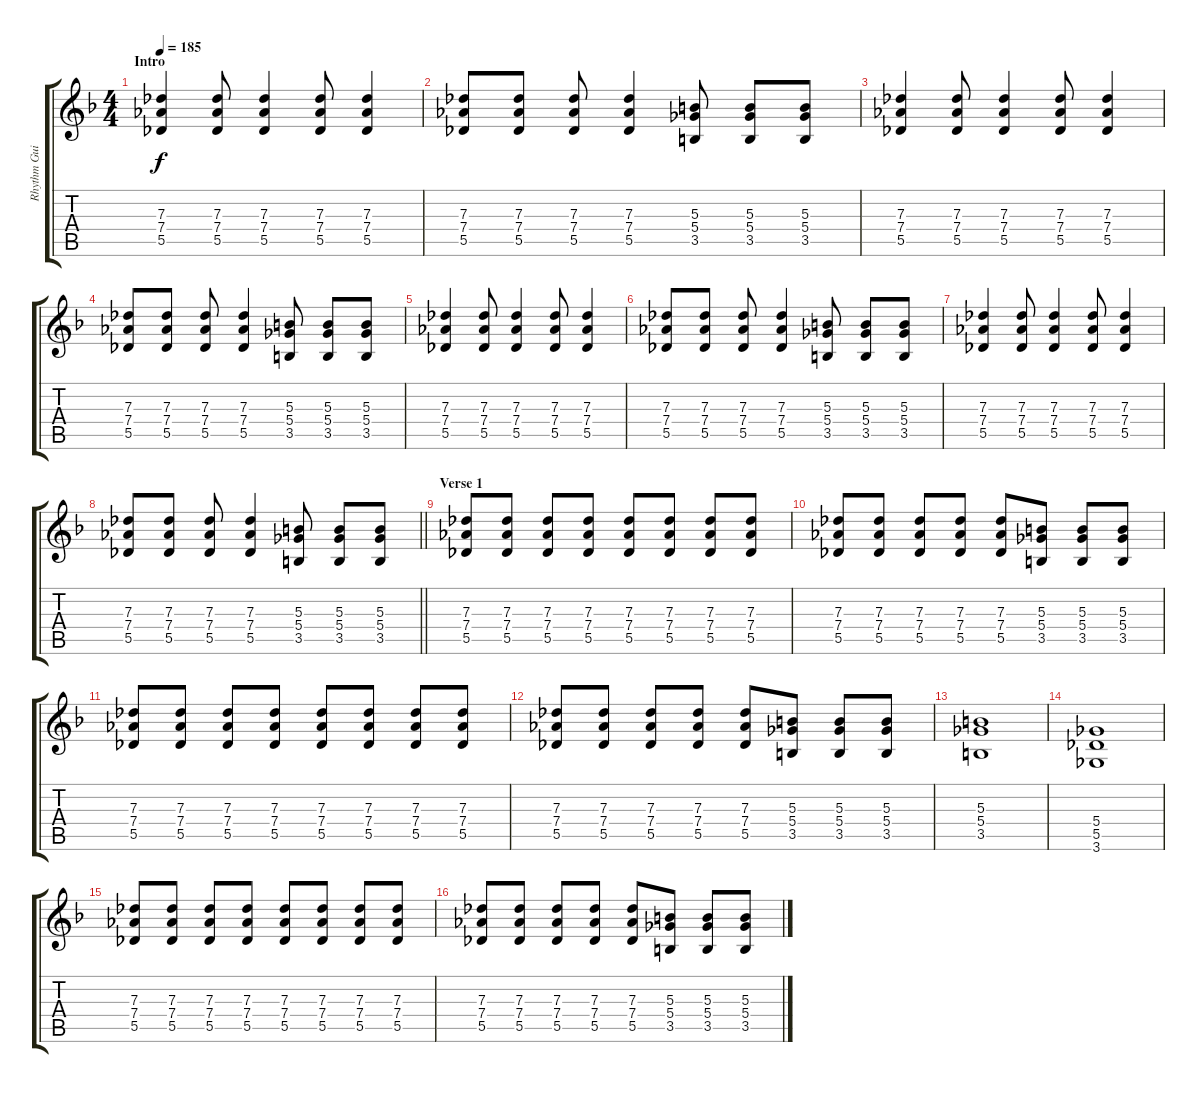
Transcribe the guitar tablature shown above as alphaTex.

\track ("Rhythm Guitar" "Rhythm Gui") {instrument distortionguitar}
\staff {score tabs}
\tuning (Eb4 Bb3 Gb3 Db3 Ab2 Eb2) {hide}
\ts (4 4)
\section ("" "Intro")
\tempo 185
\clef g2
\ks f
(7.3 7.4 5.5).4{dy f instrument distortionguitar} (7.3 7.4 5.5).8 (7.3 7.4 5.5).4 (7.3 7.4 5.5).8 (7.3 7.4 5.5).4 |
(7.3 7.4 5.5).8 (7.3 7.4 5.5).8 (7.3 7.4 5.5).8 (7.3 7.4 5.5).4 (5.3 5.4 3.5).8 (5.3 5.4 3.5).8 (5.3 5.4 3.5).8 |
(7.3 7.4 5.5).4 (7.3 7.4 5.5).8 (7.3 7.4 5.5).4 (7.3 7.4 5.5).8 (7.3 7.4 5.5).4 |
(7.3 7.4 5.5).8 (7.3 7.4 5.5).8 (7.3 7.4 5.5).8 (7.3 7.4 5.5).4 (5.3 5.4 3.5).8 (5.3 5.4 3.5).8 (5.3 5.4 3.5).8 |
(7.3 7.4 5.5).4 (7.3 7.4 5.5).8 (7.3 7.4 5.5).4 (7.3 7.4 5.5).8 (7.3 7.4 5.5).4 |
(7.3 7.4 5.5).8 (7.3 7.4 5.5).8 (7.3 7.4 5.5).8 (7.3 7.4 5.5).4 (5.3 5.4 3.5).8 (5.3 5.4 3.5).8 (5.3 5.4 3.5).8 |
(7.3 7.4 5.5).4 (7.3 7.4 5.5).8 (7.3 7.4 5.5).4 (7.3 7.4 5.5).8 (7.3 7.4 5.5).4 |
\barLineRight lightlight
(7.3 7.4 5.5).8 (7.3 7.4 5.5).8 (7.3 7.4 5.5).8 (7.3 7.4 5.5).4 (5.3 5.4 3.5).8 (5.3 5.4 3.5).8 (5.3 5.4 3.5).8 |
\section ("" "Verse 1")
(7.3 7.4 5.5).8 (7.3 7.4 5.5).8 (7.3 7.4 5.5).8 (7.3 7.4 5.5).8 (7.3 7.4 5.5).8 (7.3 7.4 5.5).8 (7.3 7.4 5.5).8 (7.3 7.4 5.5).8 |
(7.3 7.4 5.5).8 (7.3 7.4 5.5).8 (7.3 7.4 5.5).8 (7.3 7.4 5.5).8 (7.3 7.4 5.5).8 (5.3 5.4 3.5).8 (5.3 5.4 3.5).8 (5.3 5.4 3.5).8 |
(7.3 7.4 5.5).8 (7.3 7.4 5.5).8 (7.3 7.4 5.5).8 (7.3 7.4 5.5).8 (7.3 7.4 5.5).8 (7.3 7.4 5.5).8 (7.3 7.4 5.5).8 (7.3 7.4 5.5).8 |
(7.3 7.4 5.5).8 (7.3 7.4 5.5).8 (7.3 7.4 5.5).8 (7.3 7.4 5.5).8 (7.3 7.4 5.5).8 (5.3 5.4 3.5).8 (5.3 5.4 3.5).8 (5.3 5.4 3.5).8 |
(5.3 5.4 3.5).1 |
(5.4 5.5 3.6).1 |
(7.3 7.4 5.5).8 (7.3 7.4 5.5).8 (7.3 7.4 5.5).8 (7.3 7.4 5.5).8 (7.3 7.4 5.5).8 (7.3 7.4 5.5).8 (7.3 7.4 5.5).8 (7.3 7.4 5.5).8 |
(7.3 7.4 5.5).8 (7.3 7.4 5.5).8 (7.3 7.4 5.5).8 (7.3 7.4 5.5).8 (7.3 7.4 5.5).8 (5.3 5.4 3.5).8 (5.3 5.4 3.5).8 (5.3 5.4 3.5).8
